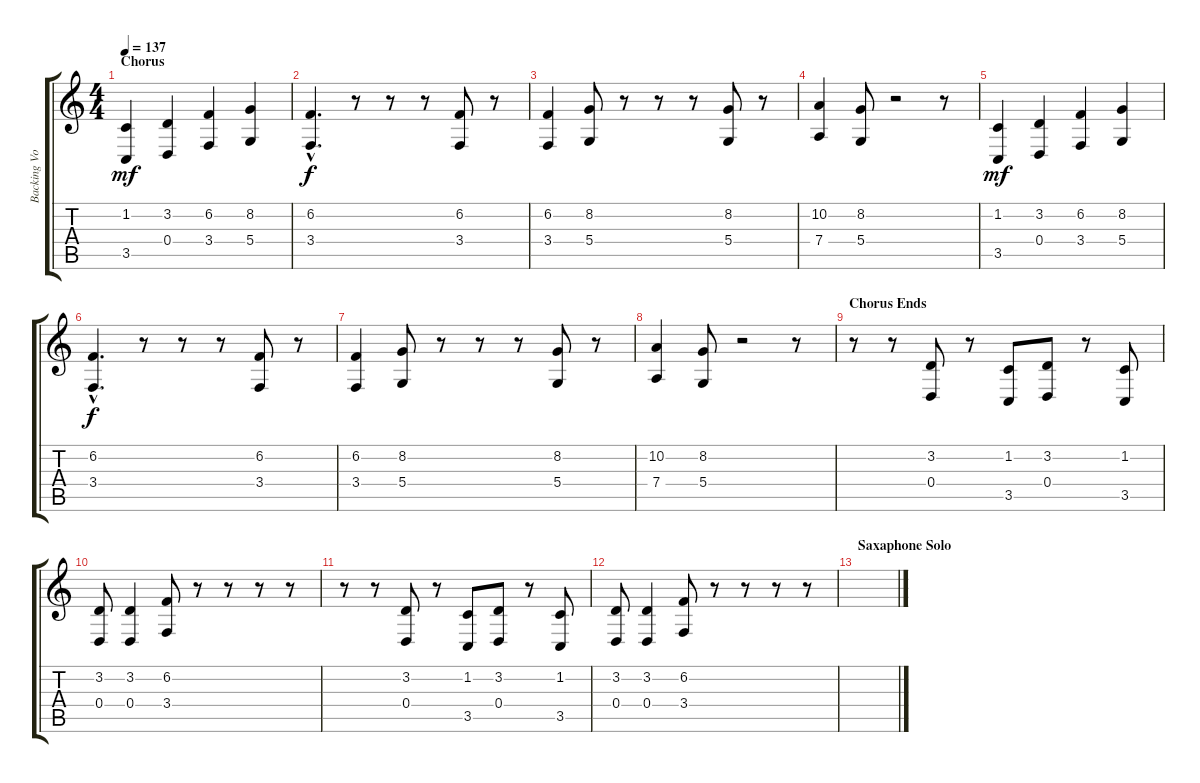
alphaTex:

\track ("Backing Vocals" "Backing Vo") {instrument viola}
\staff {score tabs}
\tuning (E4 B3 G3 D3 A2 E2) {hide}
\ts (4 4)
\section ("" "Chorus")
\tempo 137
\clef g2
\ks c
(1.2 3.5).4{dy mf} (3.2 0.4).4 (6.2 3.4).4 (8.2 5.4).4 |
(6.2{hac} 3.4{hac}).4{d dy f} r.8 r.8 r.8 (6.2 3.4).8 r.8 |
(6.2 3.4).4 (8.2 5.4).8 r.8 r.8 r.8 (8.2 5.4).8 r.8 |
(10.2 7.4).4 (8.2 5.4).8 r.2 r.8 |
(1.2 3.5).4{dy mf} (3.2 0.4).4 (6.2 3.4).4 (8.2 5.4).4 |
(6.2{hac} 3.4{hac}).4{d dy f} r.8 r.8 r.8 (6.2 3.4).8 r.8 |
(6.2 3.4).4 (8.2 5.4).8 r.8 r.8 r.8 (8.2 5.4).8 r.8 |
(10.2 7.4).4 (8.2 5.4).8 r.2 r.8 |
\section ("" "Chorus Ends")
r.8 r.8 (3.2 0.4).8 r.8 (1.2 3.5).8 (3.2 0.4).8 r.8 (1.2 3.5).8 |
(3.2 0.4).8 (3.2 0.4).4 (6.2 3.4).8 r.8 r.8 r.8 r.8 |
r.8 r.8 (3.2 0.4).8 r.8 (1.2 3.5).8 (3.2 0.4).8 r.8 (1.2 3.5).8 |
(3.2 0.4).8 (3.2 0.4).4 (6.2 3.4).8 r.8 r.8 r.8 r.8 |
\section ("" "Saxaphone Solo")
